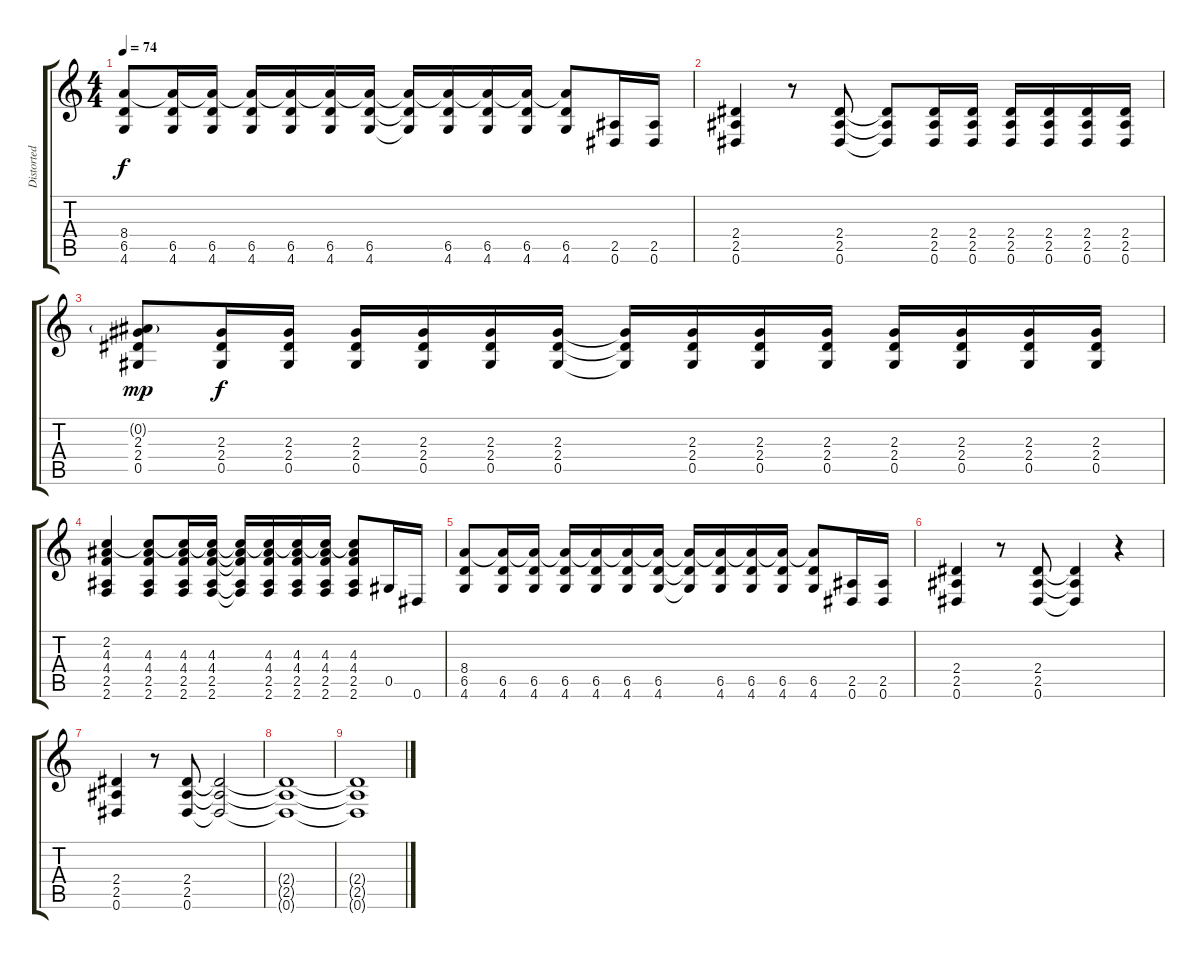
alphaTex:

\track ("Distorted 2" "Distorted ") {instrument distortionguitar}
\staff {score tabs}
\tuning (Eb4 Bb3 Gb3 Db3 Ab2 Eb2) {hide}
\ts (4 4)
\tempo 74
\clef g2
\ks c
(8.4 6.5 4.6).8{dy f} (8.4{t} 6.5 4.6).16 (8.4{t} 6.5 4.6).16 (8.4{t} 6.5 4.6).16 (8.4{t} 6.5 4.6).16 (8.4{t} 6.5 4.6).16 (8.4{t} 6.5 4.6).16 (8.4{t} 6.5{t} 4.6{t}).16 (8.4{t} 6.5 4.6).16 (8.4{t} 6.5 4.6).16 (8.4{t} 6.5 4.6).16 (8.4{t} 6.5 4.6).8 (2.5 0.6).16 (2.5 0.6).16 |
(2.4 2.5 0.6).4 r.8 (2.4 2.5 0.6).8 (2.4{t} 2.5{t} 0.6{t}).8 (2.4 2.5 0.6).16 (2.4 2.5 0.6).16 (2.4 2.5 0.6).16 (2.4 2.5 0.6).16 (2.4 2.5 0.6).16 (2.4 2.5 0.6).16 |
(0.2{g} 2.3 2.4 0.5).8{dy mp} (2.3 2.4 0.5).16{dy f} (2.3 2.4 0.5).16 (2.3 2.4 0.5).16 (2.3 2.4 0.5).16 (2.3 2.4 0.5).16 (2.3 2.4 0.5).16 (2.3{t} 2.4{t} 0.5{t}).16 (2.3 2.4 0.5).16 (2.3 2.4 0.5).16 (2.3 2.4 0.5).16 (2.3 2.4 0.5).16 (2.3 2.4 0.5).16 (2.3 2.4 0.5).16 (2.3 2.4 0.5).16 |
(2.2 4.3 4.4 2.5 2.6).4 (2.2{t} 4.3 4.4 2.5 2.6).8 (2.2{t} 4.3 4.4 2.5 2.6).16 (2.2{t} 4.3 4.4 2.5 2.6).16 (2.2{t} 4.3{t} 4.4{t} 2.5{t} 2.6{t}).16 (2.2{t} 4.3 4.4 2.5 2.6).16 (2.2{t} 4.3 4.4 2.5 2.6).16 (2.2{t} 4.3 4.4 2.5 2.6).16 (2.2{t} 4.3 4.4 2.5 2.6).8 0.5.16 0.6.16 |
(8.4 6.5 4.6).8 (8.4{t} 6.5 4.6).16 (8.4{t} 6.5 4.6).16 (8.4{t} 6.5 4.6).16 (8.4{t} 6.5 4.6).16 (8.4{t} 6.5 4.6).16 (8.4{t} 6.5 4.6).16 (8.4{t} 6.5{t} 4.6{t}).16 (8.4{t} 6.5 4.6).16 (8.4{t} 6.5 4.6).16 (8.4{t} 6.5 4.6).16 (8.4{t} 6.5 4.6).8 (2.5 0.6).16 (2.5 0.6).16 |
(2.4 2.5 0.6).4 r.8 (2.4 2.5 0.6).8 (2.4{t} 2.5{t} 0.6{t}).4 r.4 |
(2.4 2.5 0.6).4 r.8 (2.4 2.5 0.6).8 (2.4{t} 2.5{t} 0.6{t}).2 |
(2.4{t} 2.5{t} 0.6{t}).1 |
(2.4{t} 2.5{t} 0.6{t}).1{volume 2}
